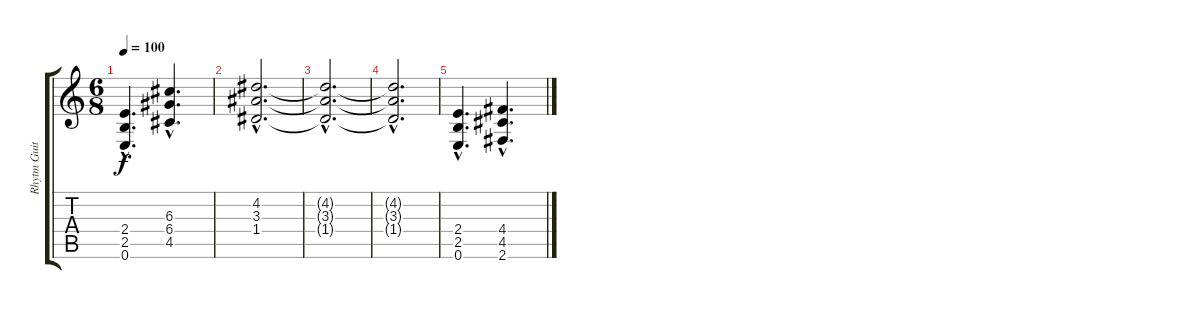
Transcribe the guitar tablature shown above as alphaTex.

\track ("Rhytm Guitar" "Rhytm Guit") {instrument distortionguitar}
\staff {score tabs}
\tuning (E4 B3 G3 D3 A2 E2) {hide}
\ts (6 8)
\tempo 100
\clef g2
\ks c
(2.4{hac} 2.5{hac} 0.6{hac}).4{d dy f} (6.3{hac} 6.4{hac} 4.5{hac}).4{d} |
(4.2{hac} 3.3{hac} 1.4{hac}).2{d} |
(4.2{hac t} 3.3{hac t} 1.4{hac t}).2{d} |
(4.2{hac t} 3.3{hac t} 1.4{hac t}).2{d} |
(2.4{hac} 2.5{hac} 0.6{hac}).4{d} (4.4{hac} 4.5{hac} 2.6{hac}).4{d}
